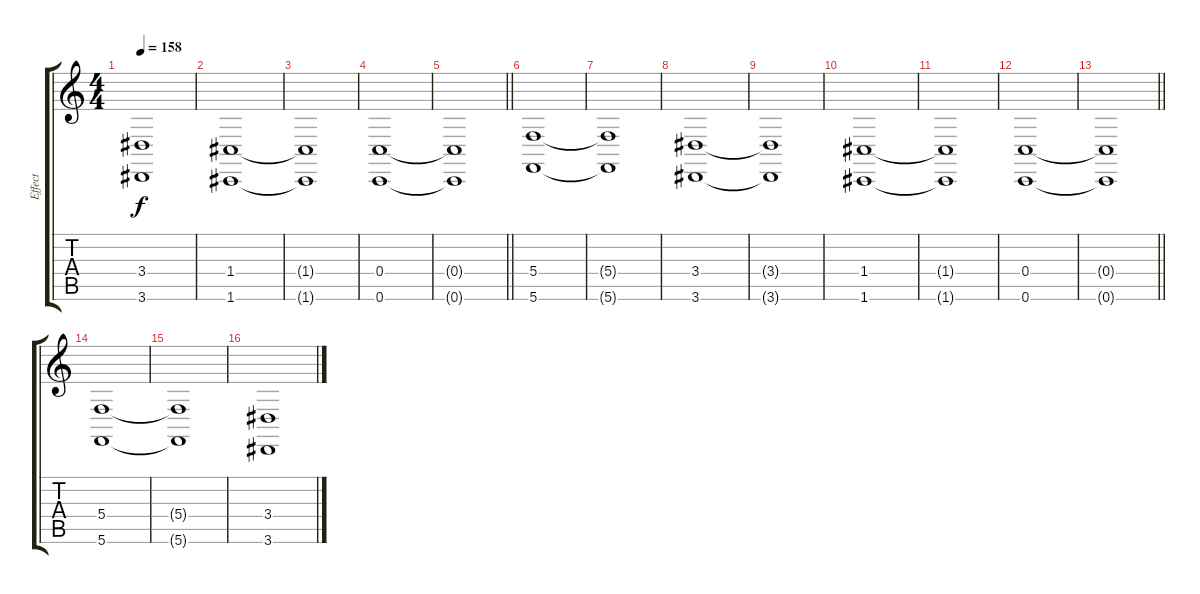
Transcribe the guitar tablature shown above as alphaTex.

\track ("Effect" "Effect") {instrument stringensemble2}
\staff {score tabs}
\tuning (D4 A3 F3 C3 G2 C2) {hide}
\ts (4 4)
\tempo 158
\clef g2
\ks c
(3.4{t} 3.6{t}).1{dy f} |
(1.4 1.6).1{volume 5} |
(1.4{t} 1.6{t}).1 |
(0.4 0.6).1 |
\barLineRight lightlight
(0.4{t} 0.6{t}).1 |
\section ("" "")
(5.4 5.6).1{volume 5} |
(5.4{t} 5.6{t}).1 |
(3.4 3.6).1 |
(3.4{t} 3.6{t}).1 |
(1.4 1.6).1{volume 5} |
(1.4{t} 1.6{t}).1 |
(0.4 0.6).1 |
\barLineRight lightlight
(0.4{t} 0.6{t}).1 |
\section ("" "")
(5.4 5.6).1{volume 5} |
(5.4{t} 5.6{t}).1 |
(3.4 3.6).1
